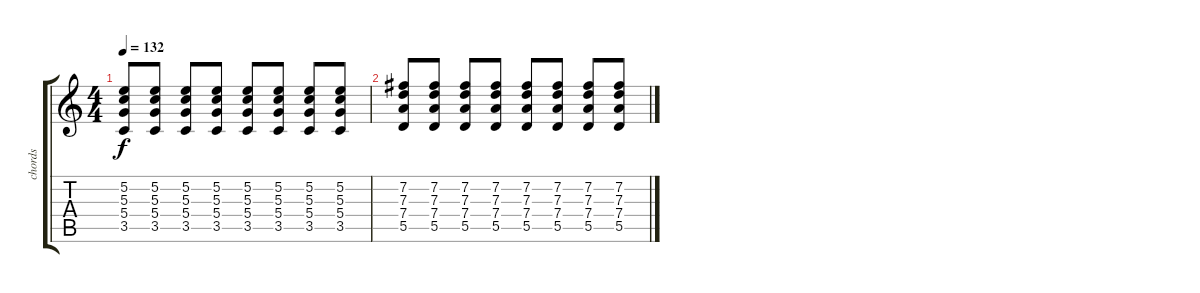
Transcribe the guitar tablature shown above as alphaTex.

\track ("chords" "chords") {instrument overdrivenguitar}
\staff {score tabs}
\tuning (E4 B3 G3 D3 A2 E2) {hide}
\ts (4 4)
\tempo 132
\clef g2
\ks c
(5.2 5.3 5.4 3.5).8{dy f} (5.2 5.3 5.4 3.5).8 (5.2 5.3 5.4 3.5).8 (5.2 5.3 5.4 3.5).8 (5.2 5.3 5.4 3.5).8 (5.2 5.3 5.4 3.5).8 (5.2 5.3 5.4 3.5).8 (5.2 5.3 5.4 3.5).8 |
(7.2 7.3 7.4 5.5).8 (7.2 7.3 7.4 5.5).8 (7.2 7.3 7.4 5.5).8 (7.2 7.3 7.4 5.5).8 (7.2 7.3 7.4 5.5).8 (7.2 7.3 7.4 5.5).8 (7.2 7.3 7.4 5.5).8 (7.2 7.3 7.4 5.5).8
